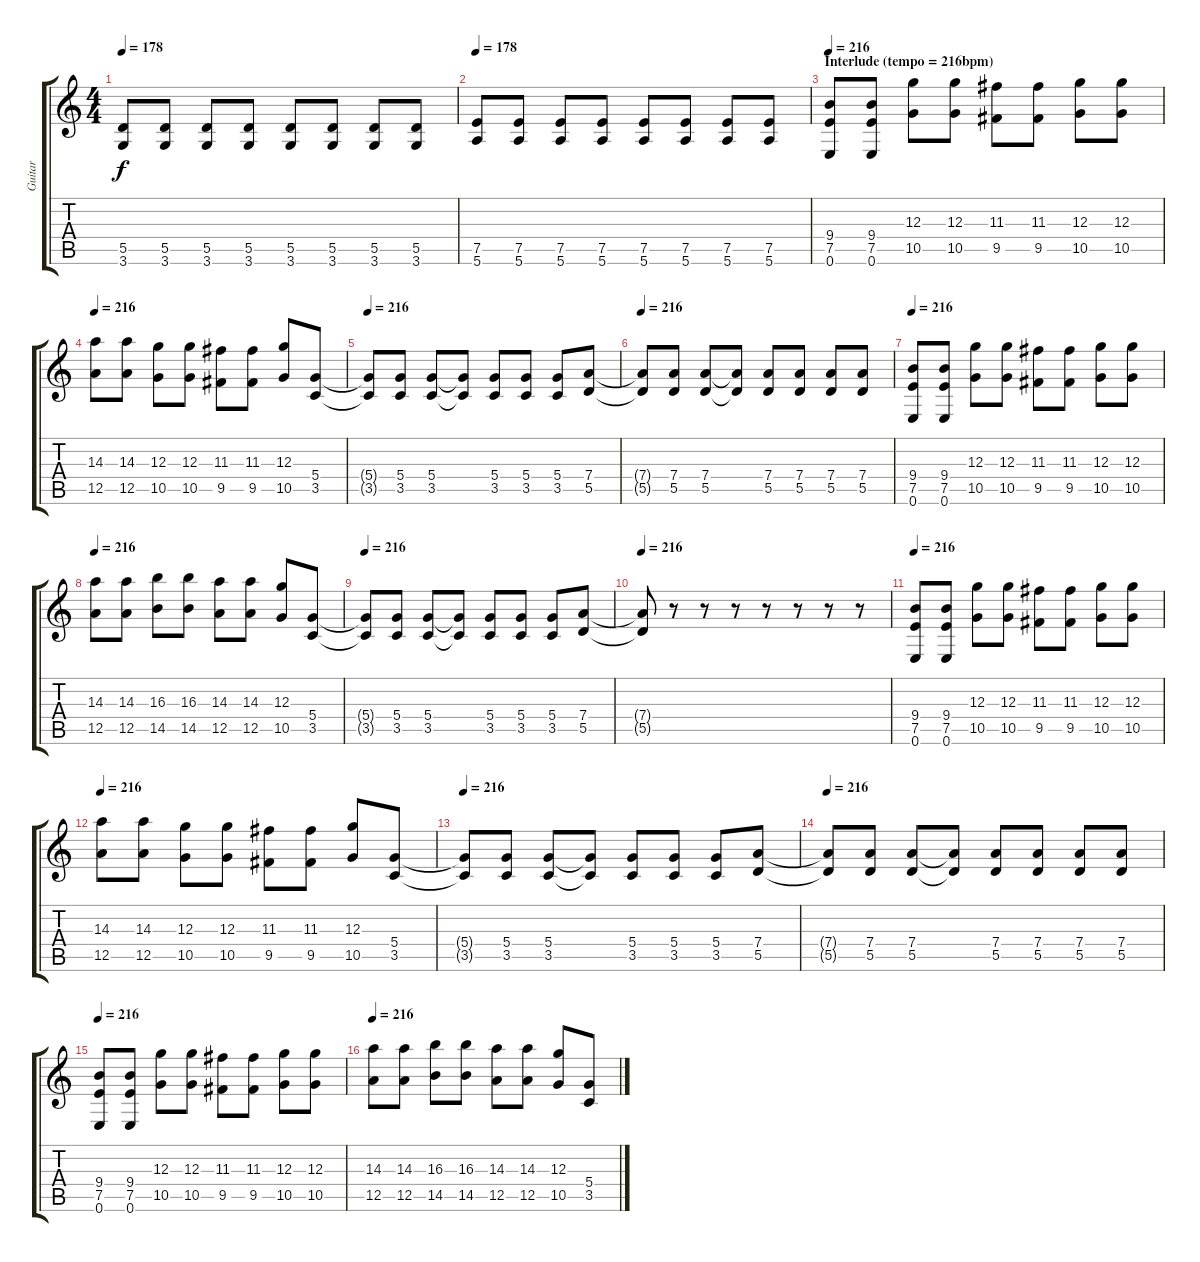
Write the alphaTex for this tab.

\track ("Guitar" "Guitar") {instrument electricguitarjazz}
\staff {score tabs}
\tuning (E4 B3 G3 D3 A2 E2) {hide}
\ts (4 4)
\tempo 178
\clef g2
\ks c
(5.5 3.6).8{dy f instrument overdrivenguitar} (5.5 3.6).8 (5.5 3.6).8 (5.5 3.6).8 (5.5 3.6).8 (5.5 3.6).8 (5.5 3.6).8 (5.5 3.6).8 |
\tempo 178
(7.5 5.6).8{instrument overdrivenguitar} (7.5 5.6).8 (7.5 5.6).8 (7.5 5.6).8 (7.5 5.6).8 (7.5 5.6).8 (7.5 5.6).8 (7.5 5.6).8 |
\section ("" "Interlude (tempo = 216bpm)")
\tempo 216
(9.4 7.5 0.6).8{instrument distortionguitar} (9.4 7.5 0.6).8 (12.3 10.5).8 (12.3 10.5).8 (11.3 9.5).8 (11.3 9.5).8 (12.3 10.5).8 (12.3 10.5).8 |
\tempo 216
(14.3 12.5).8{instrument distortionguitar} (14.3 12.5).8 (12.3 10.5).8 (12.3 10.5).8 (11.3 9.5).8 (11.3 9.5).8 (12.3 10.5).8 (5.4 3.5).8 |
\tempo 216
(5.4{t} 3.5{t}).8{instrument distortionguitar} (5.4 3.5).8 (5.4 3.5).8 (5.4{t} 3.5{t}).8 (5.4 3.5).8 (5.4 3.5).8 (5.4 3.5).8 (7.4 5.5).8 |
\tempo 216
(7.4{t} 5.5{t}).8{instrument distortionguitar} (7.4 5.5).8 (7.4 5.5).8 (7.4{t} 5.5{t}).8 (7.4 5.5).8 (7.4 5.5).8 (7.4 5.5).8 (7.4 5.5).8 |
\tempo 216
(9.4 7.5 0.6).8{instrument distortionguitar} (9.4 7.5 0.6).8 (12.3 10.5).8 (12.3 10.5).8 (11.3 9.5).8 (11.3 9.5).8 (12.3 10.5).8 (12.3 10.5).8 |
\tempo 216
(14.3 12.5).8{instrument distortionguitar} (14.3 12.5).8 (16.3 14.5).8 (16.3 14.5).8 (14.3 12.5).8 (14.3 12.5).8 (12.3 10.5).8 (5.4 3.5).8 |
\tempo 216
(5.4{t} 3.5{t}).8{instrument distortionguitar} (5.4 3.5).8 (5.4 3.5).8 (5.4{t} 3.5{t}).8 (5.4 3.5).8 (5.4 3.5).8 (5.4 3.5).8 (7.4 5.5).8 |
\tempo 216
(7.4{t} 5.5{t}).8{instrument distortionguitar} r.8 r.8 r.8 r.8 r.8 r.8 r.8 |
\tempo 216
(9.4 7.5 0.6).8{instrument distortionguitar} (9.4 7.5 0.6).8 (12.3 10.5).8 (12.3 10.5).8 (11.3 9.5).8 (11.3 9.5).8 (12.3 10.5).8 (12.3 10.5).8 |
\tempo 216
(14.3 12.5).8{instrument distortionguitar} (14.3 12.5).8 (12.3 10.5).8 (12.3 10.5).8 (11.3 9.5).8 (11.3 9.5).8 (12.3 10.5).8 (5.4 3.5).8 |
\tempo 216
(5.4{t} 3.5{t}).8{instrument distortionguitar} (5.4 3.5).8 (5.4 3.5).8 (5.4{t} 3.5{t}).8 (5.4 3.5).8 (5.4 3.5).8 (5.4 3.5).8 (7.4 5.5).8 |
\tempo 216
(7.4{t} 5.5{t}).8{instrument distortionguitar} (7.4 5.5).8 (7.4 5.5).8 (7.4{t} 5.5{t}).8 (7.4 5.5).8 (7.4 5.5).8 (7.4 5.5).8 (7.4 5.5).8 |
\tempo 216
(9.4 7.5 0.6).8{instrument distortionguitar} (9.4 7.5 0.6).8 (12.3 10.5).8 (12.3 10.5).8 (11.3 9.5).8 (11.3 9.5).8 (12.3 10.5).8 (12.3 10.5).8 |
\tempo 216
(14.3 12.5).8{instrument distortionguitar} (14.3 12.5).8 (16.3 14.5).8 (16.3 14.5).8 (14.3 12.5).8 (14.3 12.5).8 (12.3 10.5).8 (5.4 3.5).8
